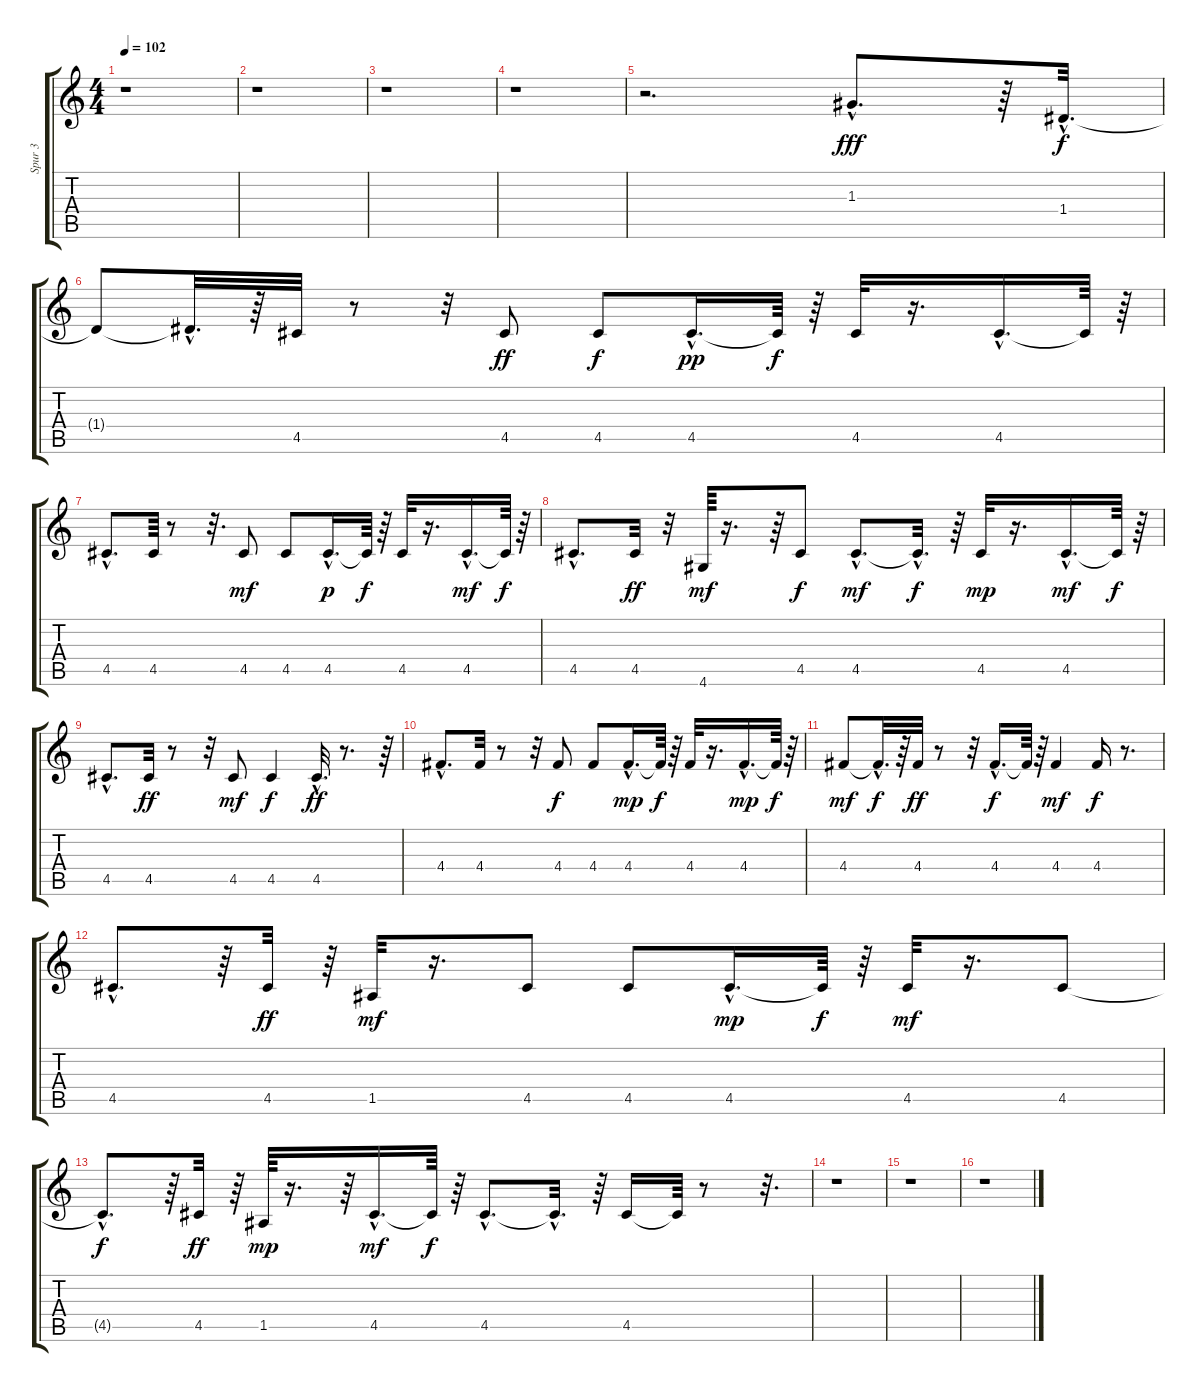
\track ("Spur 3" "Spur 3") {instrument electricguitarmuted}
\staff {score tabs}
\tuning (E4 B3 G3 D3 A2 E2) {hide}
\ts (4 4)
\tempo 102
\clef g2
\ks c
r.1{dy fff} |
r.1 |
r.1 |
r.1 |
r.2{d} 1.3{hac}.8{d} r.64 1.4{hac}.32{d dy f} |
1.4{t}.8 1.4{hac t}.32{d} r.64 4.5.32 r.8 r.32 4.5.8{dy ff} 4.5.8{dy f} 4.5{hac}.16{d dy pp} 4.5{t}.64{dy f} r.64 4.5.32 r.16{d} 4.5{hac}.16{d} 4.5{t}.64 r.64 |
4.5{hac}.8{d} 4.5.64 r.8 r.32{d} 4.5.8{dy mf} 4.5.8 4.5{hac}.16{d dy p} 4.5{t}.64{dy f} r.64 4.5.32 r.16{d} 4.5{hac}.16{d dy mf} 4.5{t}.64{dy f} r.64 |
4.5{hac}.8{d} 4.5.32{dy ff} r.32 4.6.64{dy mf} r.16{d} r.64 4.5.8{dy f} 4.5{hac}.8{d dy mf} 4.5{hac t}.32{d dy f} r.64 4.5.32{dy mp} r.16{d} 4.5{hac}.16{d dy mf} 4.5{t}.64{dy f} r.64 |
4.5{hac}.8{d} 4.5.32{dy ff} r.8 r.32 4.5.8{dy mf} 4.5.4{dy f} 4.5{hac}.32{d dy ff} r.8{d} r.64 |
4.4{hac}.8{d} 4.4.32 r.8 r.32 4.4.8{dy f} 4.4.8 4.4{hac}.16{d dy mp} 4.4{t}.64{dy f} r.64 4.4.32 r.16{d} 4.4{hac}.16{d dy mp} 4.4{t}.64{dy f} r.64 |
4.4.8{dy mf} 4.4{hac t}.32{d dy f} r.64 4.4.32{dy ff} r.8 r.32 4.4{hac}.16{d dy f} 4.4{t}.64 r.64 4.4.4{dy mf} 4.4.16{dy f} r.8{d} |
4.5{hac}.8{d} r.64 4.5.32{dy ff} r.64 1.5.32{dy mf} r.16{d} 4.5.8 4.5.8 4.5{hac}.16{d dy mp} 4.5{t}.64{dy f} r.64 4.5.32{dy mf} r.16{d} 4.5.8 |
4.5{hac t}.8{d dy f} r.64 4.5.32{dy ff} r.64 1.5.64{dy mp} r.16{d} r.64 4.5{hac}.16{d dy mf} 4.5{t}.64{dy f} r.64 4.5{hac}.8{d} 4.5{hac t}.32{d} r.64 4.5.16 4.5{t}.64 r.8 r.32{d} |
r.1 |
r.1 |
r.1
